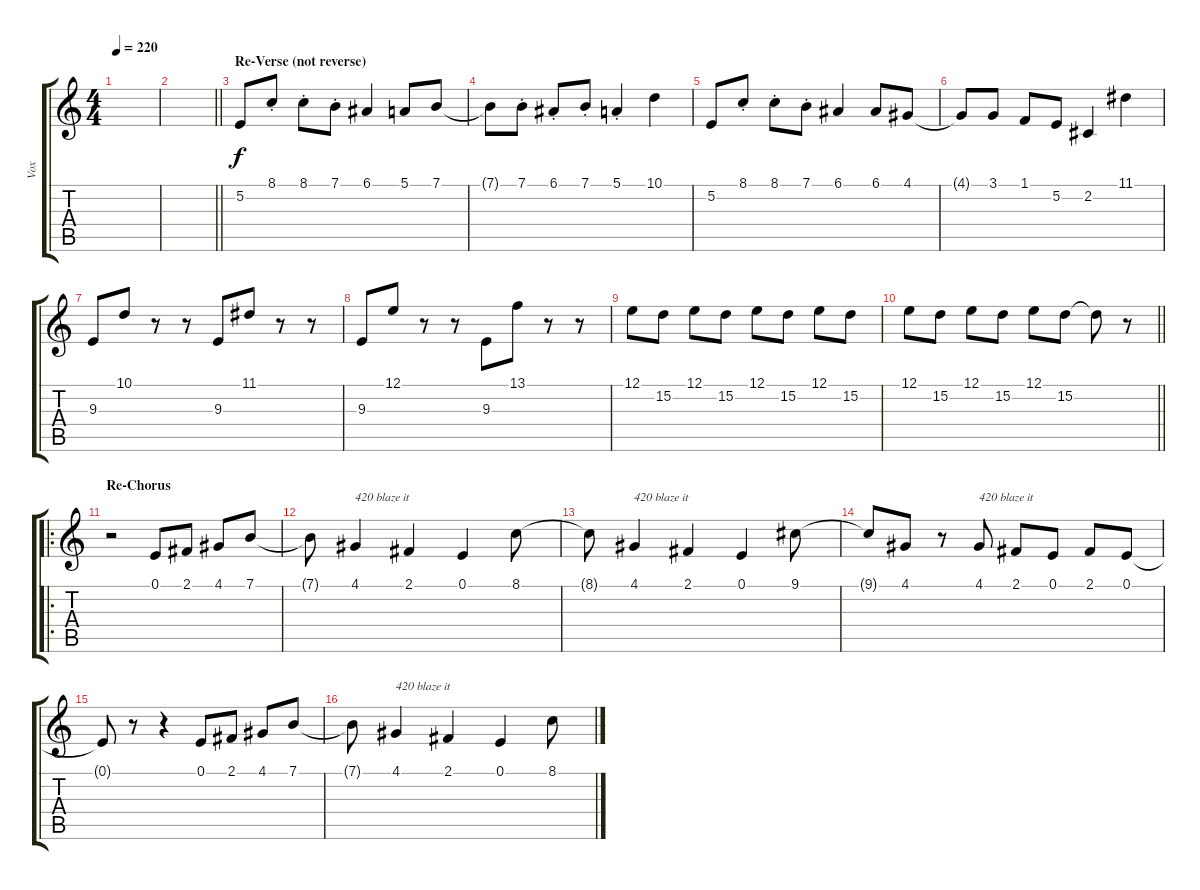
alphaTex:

\track ("Vox" "Vox") {instrument acousticgrandpiano}
\staff {score tabs}
\tuning (E4 B3 G3 D3 A2 E2) {hide}
\ts (4 4)
\tempo 220
\clef g2
\ks c
|
\barLineRight lightlight
|
\section ("" "Re-Verse (not reverse)")
5.2.8 8.1{st}.8 8.1{st}.8 7.1{st}.8 6.1.4 5.1.8 7.1.8 |
7.1{t}.8 7.1{st}.8 6.1{st}.8 7.1{st}.8 5.1{st}.4 10.1.4 |
5.2.8 8.1{st}.8 8.1{st}.8 7.1{st}.8 6.1.4 6.1.8 4.1.8 |
4.1{t}.8 3.1.8 1.1.8 5.2.8 2.2.4 11.1.4 |
9.3.8 10.1.8 r.8 r.8 9.3.8 11.1.8 r.8 r.8 |
9.3.8 12.1.8 r.8 r.8 9.3.8 13.1.8 r.8 r.8 |
12.1.8 15.2.8 12.1.8 15.2.8 12.1.8 15.2.8 12.1.8 15.2.8 |
\barLineRight lightlight
12.1.8 15.2.8 12.1.8 15.2.8 12.1.8 15.2.8 15.2{t}.8 r.8 |
\ro
\section ("" "Re-Chorus")
r.2 0.1.8 2.1.8 4.1.8 7.1.8 |
7.1{t}.8 4.1.4{txt "420 blaze it"} 2.1.4 0.1.4 8.1.8 |
8.1{t}.8 4.1.4{txt "420 blaze it"} 2.1.4 0.1.4 9.1.8 |
9.1{t}.8 4.1.8 r.8 4.1.8{txt "420 blaze it"} 2.1.8 0.1.8 2.1.8 0.1.8 |
0.1{t}.8 r.8 r.4 0.1.8 2.1.8 4.1.8 7.1.8 |
7.1{t}.8 4.1.4{txt "420 blaze it"} 2.1.4 0.1.4 8.1.8
